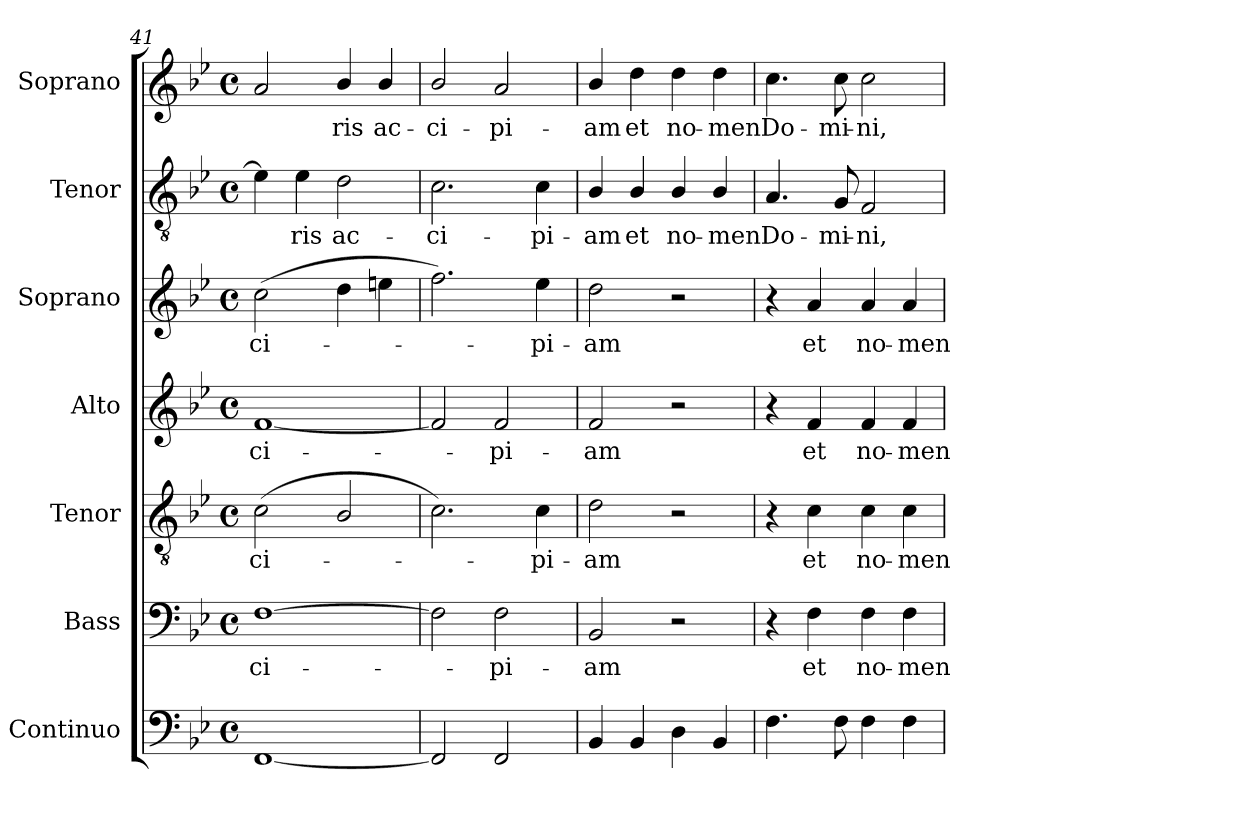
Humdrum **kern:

**kern	**kern	**text	**kern	**text	**kern	**text	**kern	**text	**kern	**text	**kern	**text
*part7	*part6	*part6	*part5	*part5	*part4	*part4	*part3	*part3	*part2	*part2	*part1	*part1
*staff7	*staff6	*staff6	*staff5	*staff5	*staff4	*staff4	*staff3	*staff3	*staff2	*staff2	*staff1	*staff1
*I"Continuo	*I"Bass	*	*I"Tenor	*	*I"Alto	*	*I"Soprano	*	*I"Tenor	*	*I"Soprano	*
*I'Cont.	*I'B.	*	*I'T.	*	*I'A.	*	*I'S.	*	*I'T.	*	*I'S.	*
!!LO:PB:g=z
*clefF4	*clefF4	*	*clefGv2	*	*clefG2	*	*clefG2	*	*clefGv2	*	*clefG2	*
*	*	*	*ITrd7c12	*	*	*	*	*	*ITrd7c12	*	*	*
*k[b-e-]	*k[b-e-]	*	*k[b-e-]	*	*k[b-e-]	*	*k[b-e-]	*	*k[b-e-]	*	*k[b-e-]	*
*B-:	*B-:	*	*B-:	*	*B-:	*	*B-:	*	*B-:	*	*B-:	*
*M4/4	*M4/4	*	*M4/4	*	*M4/4	*	*M4/4	*	*M4/4	*	*M4/4	*
*met(c)	*met(c)	*	*met(c)	*	*met(c)	*	*met(c)	*	*met(c)	*	*met(c)	*
=41	=41	=41	=41	=41	=41	=41	=41	=41	=41	=41	=41	=41
!	!	!LO:LY:b:color=#000000	!	!	!	!	!	!	!	!	!	!
!	!	!	!	!LO:LY:b:color=#000000	!	!	!	!	!	!	!	!
!	!	!	!	!	!	!LO:LY:b:color=#000000	!	!	!	!	!	!
!	!	!	!	!	!	!	!	!LO:LY:b:color=#000000	!	!	!	!
[1FFi	[1Fi	ci-	(2Ci\	ci-	[1fi	ci-	(2cci\	ci-	4E-i\]	.	2ai/	.
!	!	!	!	!	!	!	!	!	!	!LO:LY:b:color=#000000	!	!
.	.	.	.	.	.	.	.	.	4E-i\	ris	.	.
!	!	!	!	!	!	!	!	!	!	!LO:LY:b:color=#000000	!	!
!	!	!	!	!	!	!	!	!	!	!	!	!LO:LY:b:color=#000000
.	.	.	2BB-i/	.	.	.	4ddi\	.	2Di\	ac-	4b-i/	ris
!	!	!	!	!	!	!	!	!	!	!	!	!LO:LY:b:color=#000000
.	.	.	.	.	.	.	4eeni\	.	.	.	4b-i/	ac-
=42	=42	=42	=42	=42	=42	=42	=42	=42	=42	=42	=42	=42
!	!	!	!	!	!	!	!	!	!	!LO:LY:b:color=#000000	!	!
!	!	!	!	!	!	!	!	!	!	!	!	!LO:LY:b:color=#000000
2FFi/]	2Fi\]	.	2.Ci\)	.	2fi/]	.	2.ffi\)	.	2.Ci\	-ci-	2b-i/	-ci-
!	!	!LO:LY:b:color=#000000	!	!	!	!	!	!	!	!	!	!
!	!	!	!	!	!	!LO:LY:b:color=#000000	!	!	!	!	!	!
!	!	!	!	!	!	!	!	!	!	!	!	!LO:LY:b:color=#000000
2FFi/	2Fi\	-pi-	.	.	2fi/	-pi-	.	.	.	.	2ai/	-pi-
!	!	!	!	!LO:LY:b:color=#000000	!	!	!	!	!	!	!	!
!	!	!	!	!	!	!	!	!LO:LY:b:color=#000000	!	!	!	!
!	!	!	!	!	!	!	!	!	!	!LO:LY:b:color=#000000	!	!
.	.	.	4Ci\	-pi-	.	.	4ee-i\	-pi-	4Ci\	-pi-	.	.
=43	=43	=43	=43	=43	=43	=43	=43	=43	=43	=43	=43	=43
!	!	!LO:LY:b:color=#000000	!	!	!	!	!	!	!	!	!	!
!	!	!	!	!LO:LY:b:color=#000000	!	!	!	!	!	!	!	!
!	!	!	!	!	!	!LO:LY:b:color=#000000	!	!	!	!	!	!
!	!	!	!	!	!	!	!	!LO:LY:b:color=#000000	!	!	!	!
!	!	!	!	!	!	!	!	!	!	!LO:LY:b:color=#000000	!	!
!	!	!	!	!	!	!	!	!	!	!	!	!LO:LY:b:color=#000000
4BB-i/	2BB-i/	-am	2Di\	-am	2fi/	-am	2ddi\	-am	4BB-i/	-am	4b-i/	-am
!	!	!	!	!	!	!	!	!	!	!LO:LY:b:color=#000000	!	!
!	!	!	!	!	!	!	!	!	!	!	!	!LO:LY:b:color=#000000
4BB-i/	.	.	.	.	.	.	.	.	4BB-i/	et	4ddi\	et
!	!	!	!	!	!	!	!	!	!	!LO:LY:b:color=#000000	!	!
!	!	!	!	!	!	!	!	!	!	!	!	!LO:LY:b:color=#000000
4Di\	2r	.	2r	.	2r	.	2r	.	4BB-i/	no-	4ddi\	no-
!	!	!	!	!	!	!	!	!	!	!LO:LY:b:color=#000000	!	!
!	!	!	!	!	!	!	!	!	!	!	!	!LO:LY:b:color=#000000
4BB-i/	.	.	.	.	.	.	.	.	4BB-i/	-men	4ddi\	-men
=44	=44	=44	=44	=44	=44	=44	=44	=44	=44	=44	=44	=44
!	!	!	!	!	!	!	!	!	!	!LO:LY:b:color=#000000	!	!
!	!	!	!	!	!	!	!	!	!	!	!	!LO:LY:b:color=#000000
4.Fi\	4r	.	4r	.	4r	.	4r	.	4.AAi/	Do-	4.cci\	Do-
!	!	!LO:LY:b:color=#000000	!	!	!	!	!	!	!	!	!	!
!	!	!	!	!LO:LY:b:color=#000000	!	!	!	!	!	!	!	!
!	!	!	!	!	!	!LO:LY:b:color=#000000	!	!	!	!	!	!
!	!	!	!	!	!	!	!	!LO:LY:b:color=#000000	!	!	!	!
.	4Fi\	et	4Ci\	et	4fi/	et	4ai/	et	.	.	.	.
!	!	!	!	!	!	!	!	!	!	!LO:LY:b:color=#000000	!	!
!	!	!	!	!	!	!	!	!	!	!	!	!LO:LY:b:color=#000000
8Fi\	.	.	.	.	.	.	.	.	8GGi/	-mi-	8cci\	-mi-
!	!	!LO:LY:b:color=#000000	!	!	!	!	!	!	!	!	!	!
!	!	!	!	!LO:LY:b:color=#000000	!	!	!	!	!	!	!	!
!	!	!	!	!	!	!LO:LY:b:color=#000000	!	!	!	!	!	!
!	!	!	!	!	!	!	!	!LO:LY:b:color=#000000	!	!	!	!
!	!	!	!	!	!	!	!	!	!	!LO:LY:b:color=#000000	!	!
!	!	!	!	!	!	!	!	!	!	!	!	!LO:LY:b:color=#000000
4Fi\	4Fi\	no-	4Ci\	no-	4fi/	no-	4ai/	no-	2FFi/	-ni,	2cci\	-ni,
!	!	!LO:LY:b:color=#000000	!	!	!	!	!	!	!	!	!	!
!	!	!	!	!LO:LY:b:color=#000000	!	!	!	!	!	!	!	!
!	!	!	!	!	!	!LO:LY:b:color=#000000	!	!	!	!	!	!
!	!	!	!	!	!	!	!	!LO:LY:b:color=#000000	!	!	!	!
4Fi\	4Fi\	-men	4Ci\	-men	4fi/	-men	4ai/	-men	.	.	.	.
=	=	=	=	=	=	=	=	=	=	=	=	=
*-	*-	*-	*-	*-	*-	*-	*-	*-	*-	*-	*-	*-
